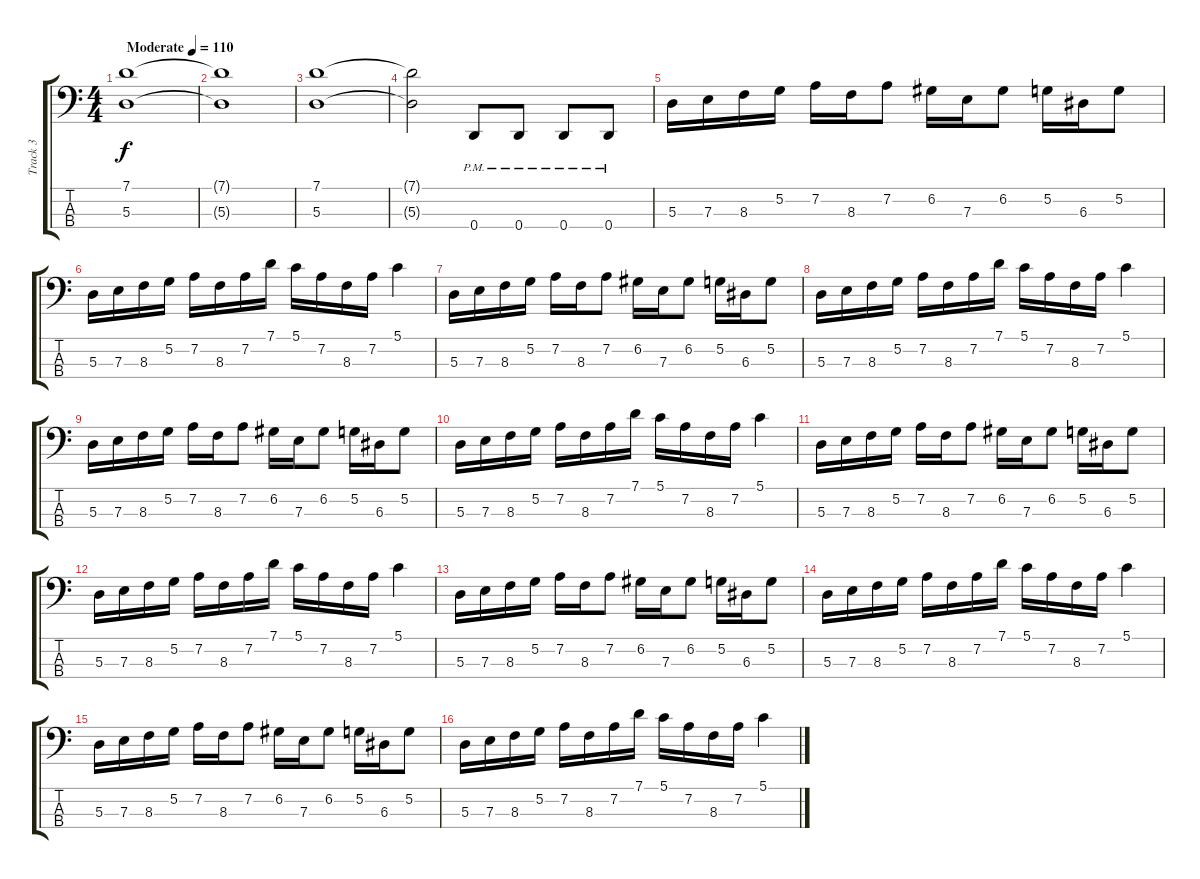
\track ("Track 3" "Track 3") {instrument electricbassfinger}
\staff {score tabs}
\tuning (G2 D2 A1 D1) {hide}
\ts (4 4)
\tempo (110 "Moderate")
\clef f4
\ks c
(7.1 5.3).1{dy f instrument electricbassfinger} |
(7.1{t} 5.3{t}).1 |
(7.1 5.3).1 |
(7.1{t} 5.3{t}).2 0.4{pm}.8 0.4{pm}.8 0.4{pm}.8 0.4{pm}.8 |
5.3.16 7.3.16 8.3.16 5.2.16 7.2.16 8.3.16 7.2.8 6.2.16 7.3.16 6.2.8 5.2.16 6.3.16 5.2.8 |
5.3.16 7.3.16 8.3.16 5.2.16 7.2.16 8.3.16 7.2.16 7.1.16 5.1.16 7.2.16 8.3.16 7.2.16 5.1.4 |
5.3.16 7.3.16 8.3.16 5.2.16 7.2.16 8.3.16 7.2.8 6.2.16 7.3.16 6.2.8 5.2.16 6.3.16 5.2.8 |
5.3.16 7.3.16 8.3.16 5.2.16 7.2.16 8.3.16 7.2.16 7.1.16 5.1.16 7.2.16 8.3.16 7.2.16 5.1.4 |
5.3.16 7.3.16 8.3.16 5.2.16 7.2.16 8.3.16 7.2.8 6.2.16 7.3.16 6.2.8 5.2.16 6.3.16 5.2.8 |
5.3.16 7.3.16 8.3.16 5.2.16 7.2.16 8.3.16 7.2.16 7.1.16 5.1.16 7.2.16 8.3.16 7.2.16 5.1.4 |
5.3.16 7.3.16 8.3.16 5.2.16 7.2.16 8.3.16 7.2.8 6.2.16 7.3.16 6.2.8 5.2.16 6.3.16 5.2.8 |
5.3.16 7.3.16 8.3.16 5.2.16 7.2.16 8.3.16 7.2.16 7.1.16 5.1.16 7.2.16 8.3.16 7.2.16 5.1.4 |
5.3.16 7.3.16 8.3.16 5.2.16 7.2.16 8.3.16 7.2.8 6.2.16 7.3.16 6.2.8 5.2.16 6.3.16 5.2.8 |
5.3.16 7.3.16 8.3.16 5.2.16 7.2.16 8.3.16 7.2.16 7.1.16 5.1.16 7.2.16 8.3.16 7.2.16 5.1.4 |
5.3.16 7.3.16 8.3.16 5.2.16 7.2.16 8.3.16 7.2.8 6.2.16 7.3.16 6.2.8 5.2.16 6.3.16 5.2.8 |
5.3.16 7.3.16 8.3.16 5.2.16 7.2.16 8.3.16 7.2.16 7.1.16 5.1.16 7.2.16 8.3.16 7.2.16 5.1.4
